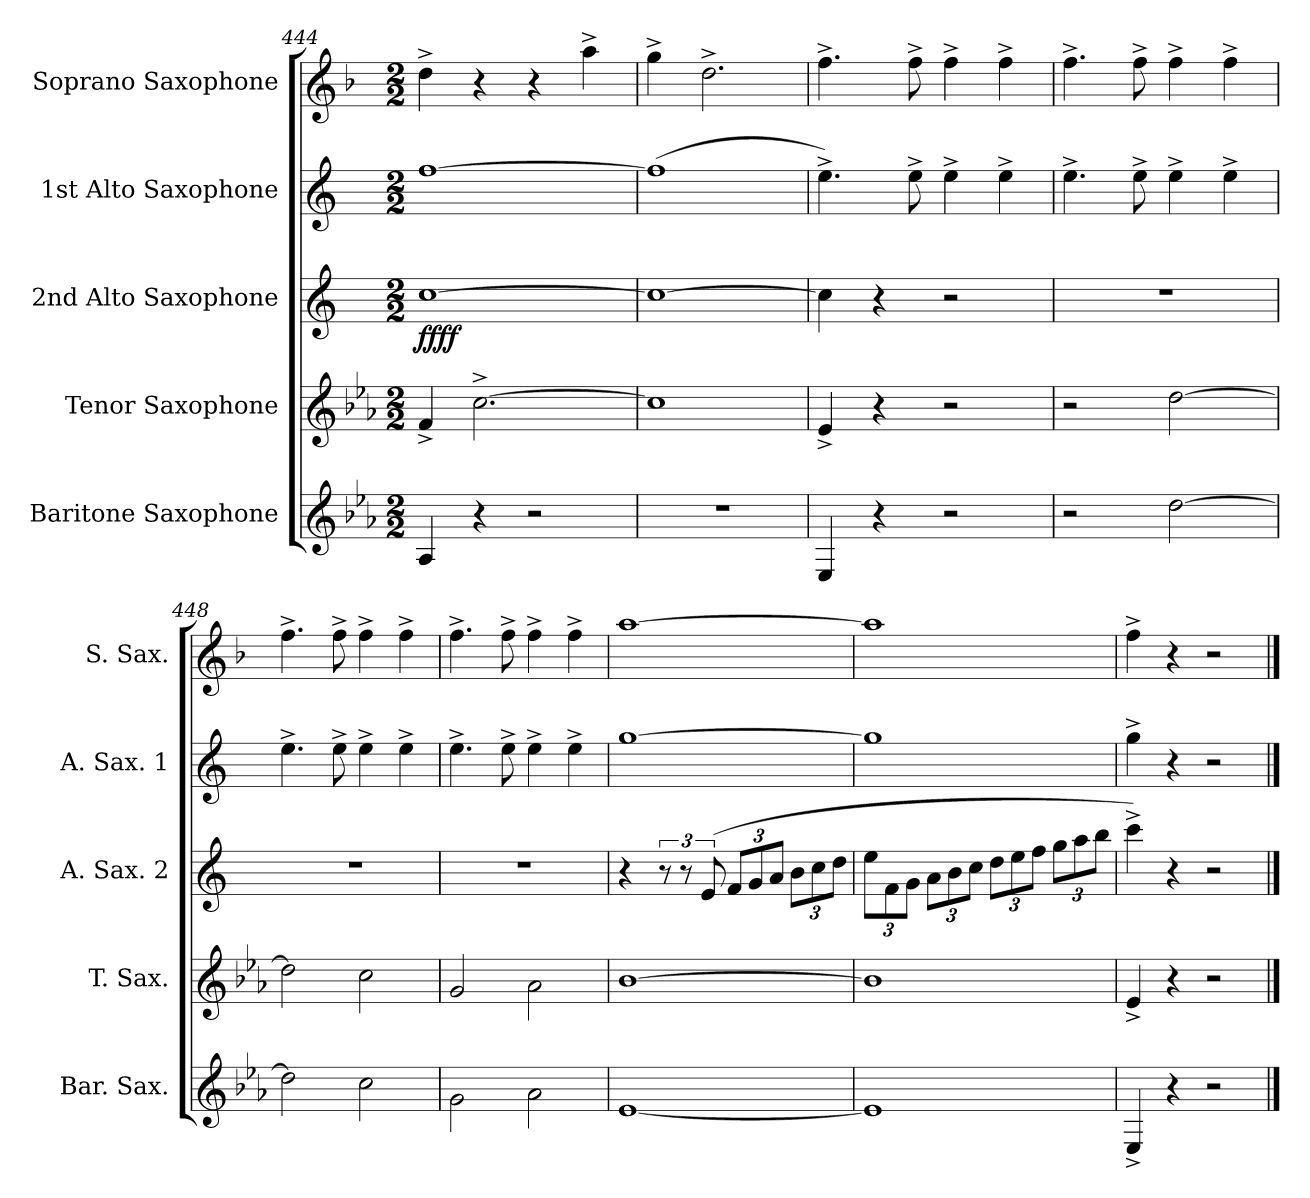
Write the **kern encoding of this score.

**kern	**kern	**kern	**dynam	**kern	**kern
*part5	*part4	*part3	*part3	*part2	*part1
*staff5	*staff4	*staff3	*staff3	*staff2	*staff1
*I"Baritone Saxophone	*I"Tenor Saxophone	*I"2nd Alto Saxophone	*	*I"1st Alto Saxophone	*I"Soprano Saxophone
*I'Bar. Sax.	*I'T. Sax.	*I'A. Sax. 2	*	*I'A. Sax. 1	*I'S. Sax.
*clefG2	*clefG2	*clefG2	*	*clefG2	*clefG2
*ITrd12c21	*ITrd8c14	*ITrd5c9	*	*ITrd5c9	*ITrd1c2
*k[b-e-a-]	*k[b-e-a-]	*k[b-e-a-]	*	*k[b-e-a-]	*k[b-e-a-]
*M2/2	*M2/2	*M2/2	*	*M2/2	*M2/2
=444	=444	=444	=444	=444	=444
!	!	!	!LO:DY:b	!	!
4AA-/	4F^/	[1e-	ffff	[1a-	4cc^\
4r	[2.c^\	.	.	.	4r
2r	.	.	.	.	4r
.	.	.	.	.	4gg^\
=445	=445	=445	=445	=445	=445
1r	1c]	1e-_	.	(1a-]	4ff^\
.	.	.	.	.	2.cc^\
!!LO:PB:g=z
=446	=446	=446	=446	=446	=446
4EE-/	4E-^/	4e-\]	.	4.g^\)	4.ee-^\
4r	4r	4r	.	.	.
.	.	.	.	8g^\	8ee-^\
2r	2r	2r	.	4g^\	4ee-^\
.	.	.	.	4g^\	4ee-^\
=447	=447	=447	=447	=447	=447
2r	2r	1r	.	4.g^\	4.ee-^\
.	.	.	.	8g^\	8ee-^\
[2d\	[2d\	.	.	4g^\	4ee-^\
.	.	.	.	4g^\	4ee-^\
=448	=448	=448	=448	=448	=448
2d\]	2d\]	1r	.	4.g^\	4.ee-^\
.	.	.	.	8g^\	8ee-^\
2c\	2c\	.	.	4g^\	4ee-^\
.	.	.	.	4g^\	4ee-^\
=449	=449	=449	=449	=449	=449
2G\	2G/	1r	.	4.g^\	4.ee-^\
.	.	.	.	8g^\	8ee-^\
2A-\	2A-\	.	.	4g^\	4ee-^\
.	.	.	.	4g^\	4ee-^\
=450	=450	=450	=450	=450	=450
[1E-	[1B-	4r	.	[1b-	[1gg
.	.	12r	.	.	.
.	.	12r	.	.	.
.	.	(12G/	.	.	.
*	*	*Xbrackettup	*	*	*
.	.	12A-/L	.	.	.
.	.	12B-/	.	.	.
.	.	12c/J	.	.	.
.	.	12d\L	.	.	.
.	.	12e-\	.	.	.
.	.	12f\J	.	.	.
!!LO:LB:g=z
=451	=451	=451	=451	=451	=451
1E-]	1B-]	12g\L	.	1b-]	1gg]
.	.	12A-\	.	.	.
.	.	12B-\J	.	.	.
.	.	12c\L	.	.	.
.	.	12d\	.	.	.
.	.	12e-\J	.	.	.
.	.	12f\L	.	.	.
.	.	12g\	.	.	.
.	.	12a-\J	.	.	.
.	.	12b-\L	.	.	.
.	.	12cc\	.	.	.
.	.	12dd\J	.	.	.
=452	=452	=452	=452	=452	=452
4EE-^/	4E-^/	4ee-^\)	.	4b-^\	4ee-^\
4r	4r	4r	.	4r	4r
2r	2r	2r	.	2r	2r
==	==	==	==	==	==
*-	*-	*-	*-	*-	*-
